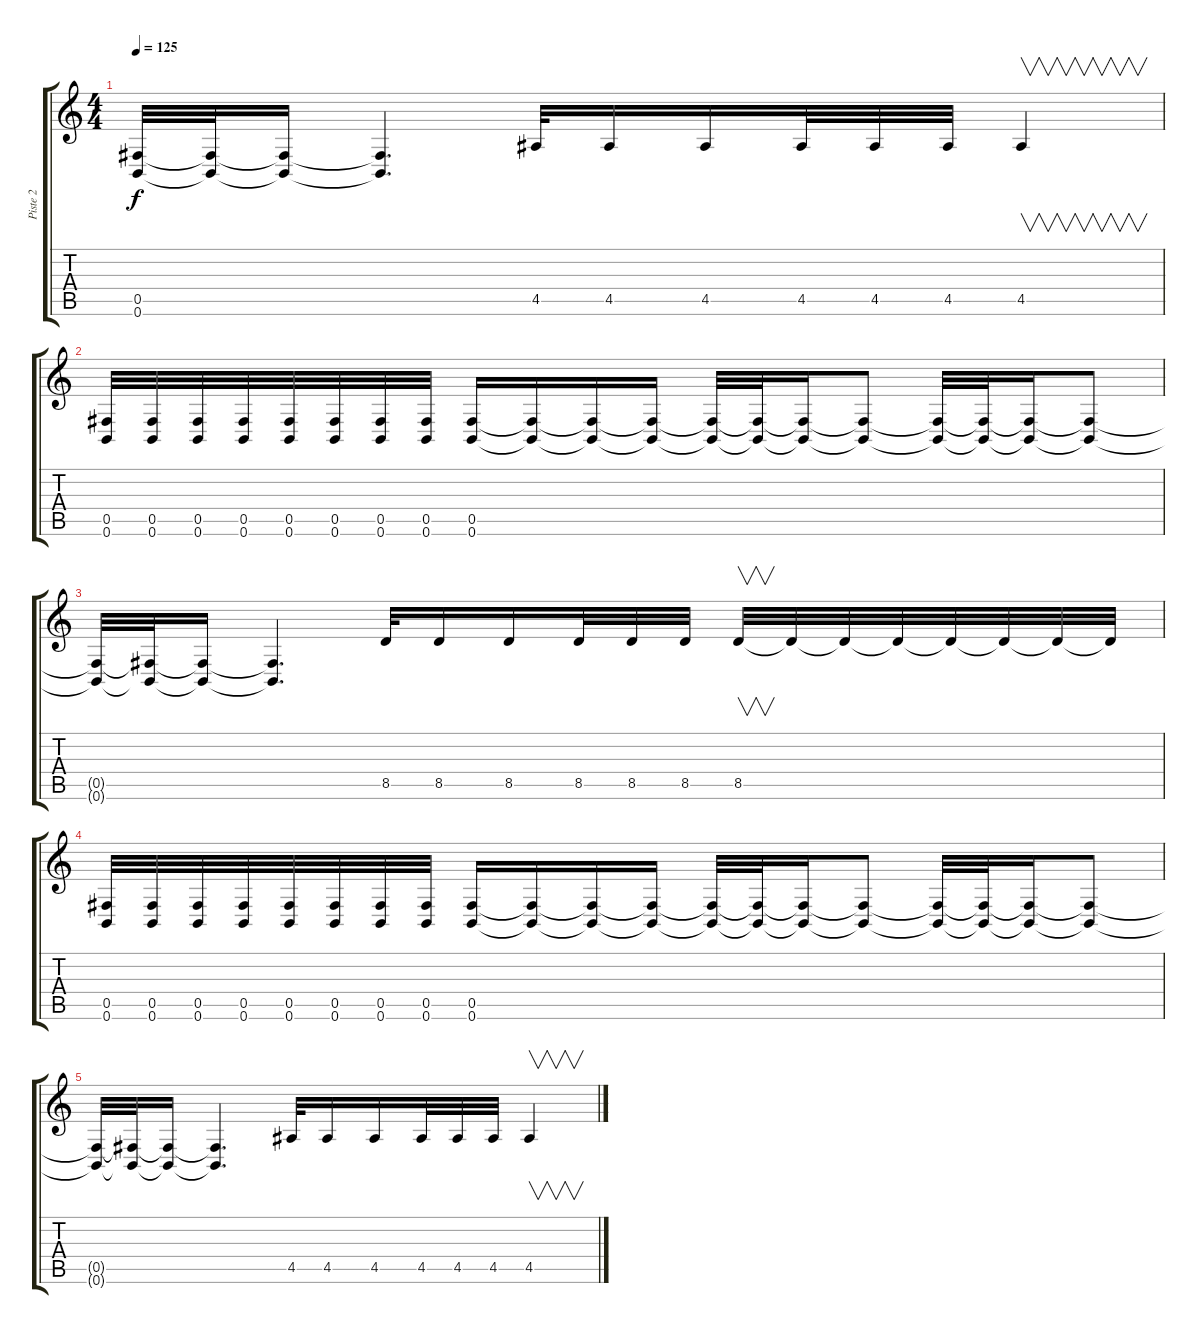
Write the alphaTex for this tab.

\track ("Piste 2" "Piste 2") {instrument distortionguitar}
\staff {score tabs}
\tuning (Db4 Ab3 E3 B2 Gb2 B1) {hide}
\ts (4 4)
\tempo 125
\clef g2
\ks c
(0.5{t} 0.6{t}).32{dy f} (0.5{t} 0.6{t}).32 (0.5{t} 0.6{t}).16 (0.5{t} 0.6{t}).4{d} 4.5.32 4.5.16 4.5.16 4.5.32 4.5.32 4.5.32 4.5.4{v} |
(0.5 0.6).32 (0.5 0.6).32 (0.5 0.6).32 (0.5 0.6).32 (0.5 0.6).32 (0.5 0.6).32 (0.5 0.6).32 (0.5 0.6).32 (0.5 0.6).16 (0.5{t} 0.6{t}).16 (0.5{t} 0.6{t}).16 (0.5{t} 0.6{t}).16 (0.5{t} 0.6{t}).32 (0.5{t} 0.6{t}).32 (0.5{t} 0.6{t}).16 (0.5{t} 0.6{t}).8 (0.5{t} 0.6{t}).32 (0.5{t} 0.6{t}).32 (0.5{t} 0.6{t}).16 (0.5{t} 0.6{t}).8 |
(0.5{t} 0.6{t}).32 (0.5{t} 0.6{t}).32 (0.5{t} 0.6{t}).16 (0.5{t} 0.6{t}).4{d} 8.5.32 8.5.16 8.5.16 8.5.32 8.5.32 8.5.32 8.5.32{v} 8.5{t}.32 8.5{t}.32 8.5{t}.32 8.5{t}.32 8.5{t}.32 8.5{t}.32 8.5{t}.32 |
(0.5 0.6).32 (0.5 0.6).32 (0.5 0.6).32 (0.5 0.6).32 (0.5 0.6).32 (0.5 0.6).32 (0.5 0.6).32 (0.5 0.6).32 (0.5 0.6).16 (0.5{t} 0.6{t}).16 (0.5{t} 0.6{t}).16 (0.5{t} 0.6{t}).16 (0.5{t} 0.6{t}).32 (0.5{t} 0.6{t}).32 (0.5{t} 0.6{t}).16 (0.5{t} 0.6{t}).8 (0.5{t} 0.6{t}).32 (0.5{t} 0.6{t}).32 (0.5{t} 0.6{t}).16 (0.5{t} 0.6{t}).8 |
(0.5{t} 0.6{t}).32 (0.5{t} 0.6{t}).32 (0.5{t} 0.6{t}).16 (0.5{t} 0.6{t}).4{d} 4.5.32 4.5.16 4.5.16 4.5.32 4.5.32 4.5.32 4.5.4{v}
